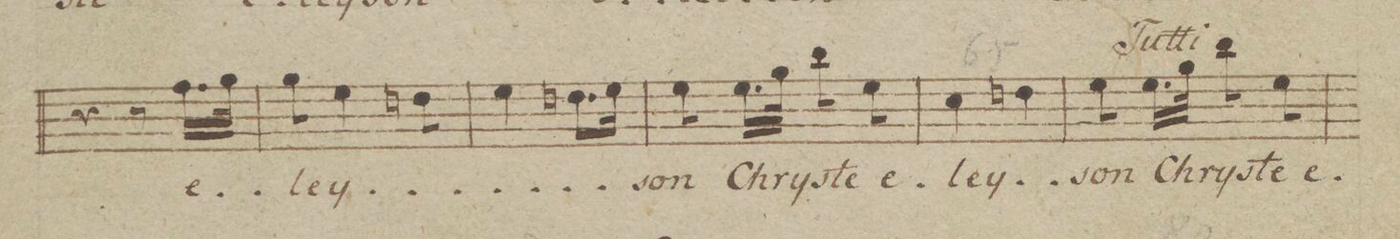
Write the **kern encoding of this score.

**kern	**text	**dynam
*I"Alto.	*	*
*clefC3	*	*
*k[b-e-]	*	*
*M2/4	*	*
4r	.	.
8r	.	.
16.g\LL	e-	.
32a\JJk	.	.
=61	=61	=61
8a\	-ley-	.
4f\	.	.
8en\	.	.
=62	=62	=62
4f\	.	.
8.en\L	.	.
16f\Jk	.	.
=63	=63	=63
8f\	-son	.
16.f\LL	Chry-	.
32a\JJk	.	.
8cc\	-ste	.
8f\	e-	.
=64	=64	=64
4d\	-ley-	.
4en\	.	.
=65	=65	=65
8f\	-son	.
16.f\LL	Chry-	.
32a\JJk	.	.
8cc\	-ste	.
8f\	e-	.
=66	=66	=66
*-	*-	*-
